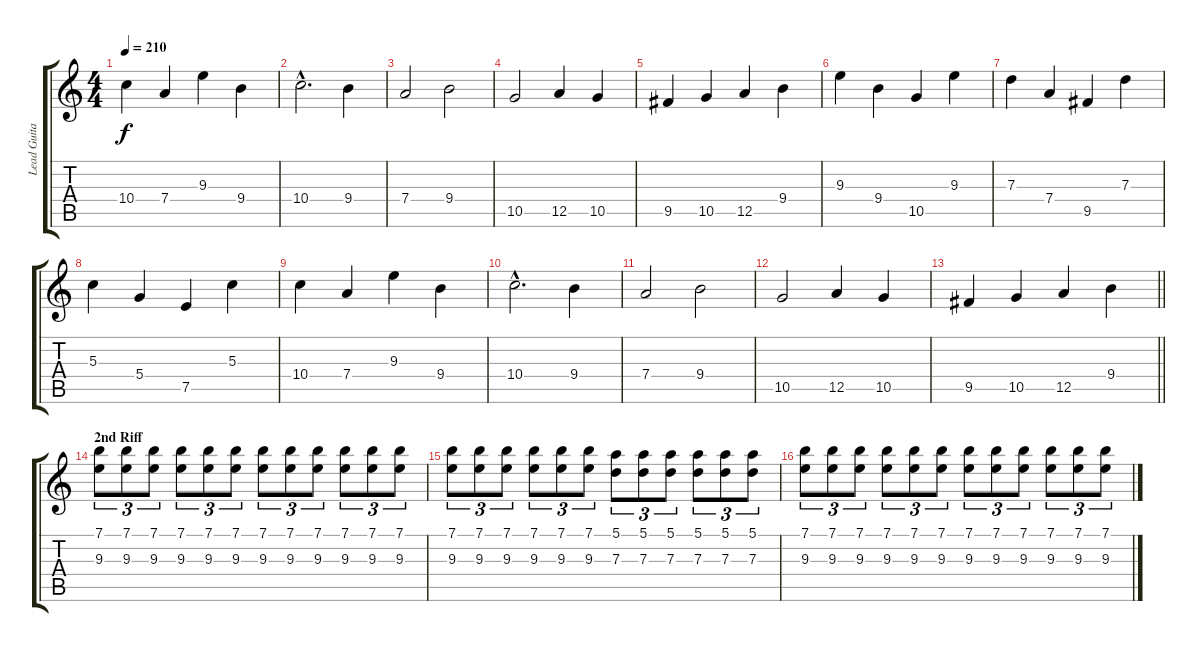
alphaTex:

\track ("Lead Guitar" "Lead Guita") {instrument distortionguitar}
\staff {score tabs}
\tuning (E4 B3 G3 D3 A2 E2) {hide}
\ts (4 4)
\tempo 210
\clef g2
\ks c
10.4.4{dy f} 7.4.4 9.3.4 9.4.4 |
10.4{hac}.2{d} 9.4.4 |
7.4.2 9.4.2 |
10.5.2 12.5.4 10.5.4 |
9.5.4 10.5.4 12.5.4 9.4.4 |
9.3.4 9.4.4 10.5.4 9.3.4 |
7.3.4 7.4.4 9.5.4 7.3.4 |
5.3.4 5.4.4 7.5.4 5.3.4 |
10.4.4 7.4.4 9.3.4 9.4.4 |
10.4{hac}.2{d} 9.4.4 |
7.4.2 9.4.2 |
10.5.2 12.5.4 10.5.4 |
\barLineRight lightlight
9.5.4 10.5.4 12.5.4 9.4.4 |
\section ("" "2nd Riff")
(7.1 9.3).8{tu (3 2)} (7.1 9.3).8{tu (3 2)} (7.1 9.3).8{tu (3 2)} (7.1 9.3).8{tu (3 2)} (7.1 9.3).8{tu (3 2)} (7.1 9.3).8{tu (3 2)} (7.1 9.3).8{tu (3 2)} (7.1 9.3).8{tu (3 2)} (7.1 9.3).8{tu (3 2)} (7.1 9.3).8{tu (3 2)} (7.1 9.3).8{tu (3 2)} (7.1 9.3).8{tu (3 2)} |
(7.1 9.3).8{tu (3 2)} (7.1 9.3).8{tu (3 2)} (7.1 9.3).8{tu (3 2)} (7.1 9.3).8{tu (3 2)} (7.1 9.3).8{tu (3 2)} (7.1 9.3).8{tu (3 2)} (5.1 7.3).8{tu (3 2)} (5.1 7.3).8{tu (3 2)} (5.1 7.3).8{tu (3 2)} (5.1 7.3).8{tu (3 2)} (5.1 7.3).8{tu (3 2)} (5.1 7.3).8{tu (3 2)} |
(7.1 9.3).8{tu (3 2)} (7.1 9.3).8{tu (3 2)} (7.1 9.3).8{tu (3 2)} (7.1 9.3).8{tu (3 2)} (7.1 9.3).8{tu (3 2)} (7.1 9.3).8{tu (3 2)} (7.1 9.3).8{tu (3 2)} (7.1 9.3).8{tu (3 2)} (7.1 9.3).8{tu (3 2)} (7.1 9.3).8{tu (3 2)} (7.1 9.3).8{tu (3 2)} (7.1 9.3).8{tu (3 2)}
